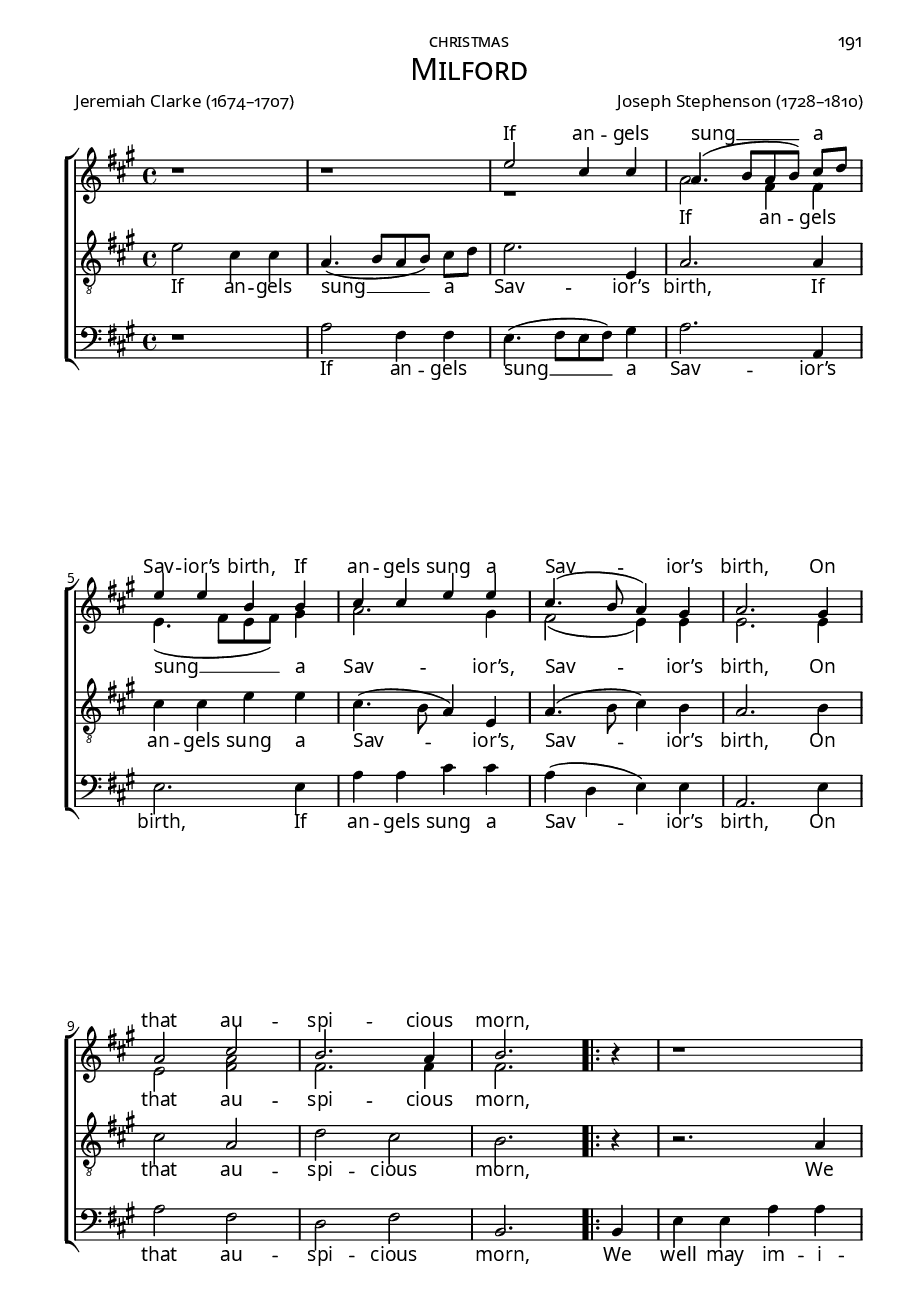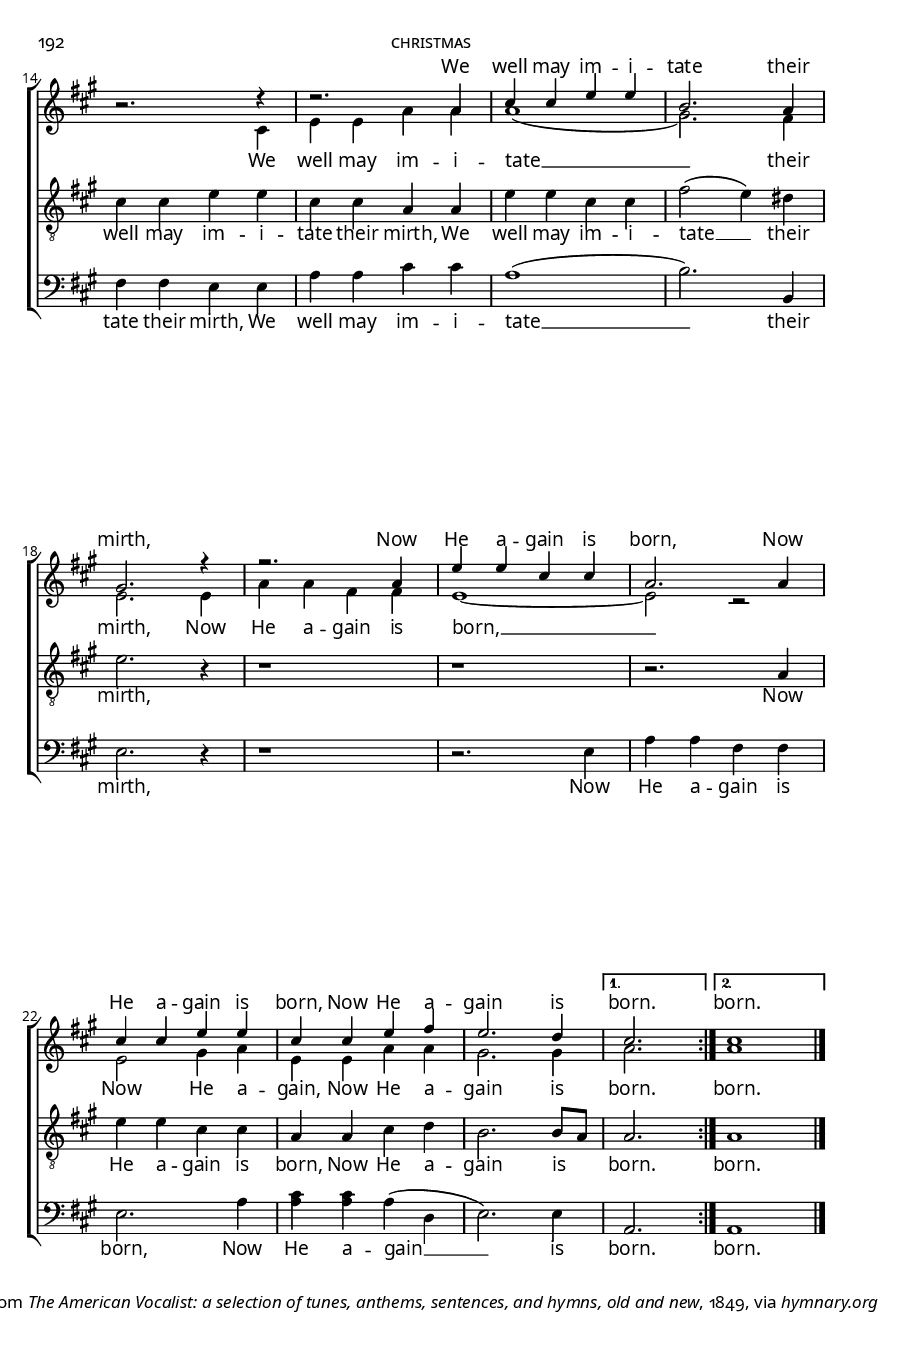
\version "2.14.2"
\include "util.ly"
\header {
  title = \markup{\override #'(font-name . "Garamond Premr Pro Smbd Subh"){ \abs-fontsize #15 \smallCapsOldStyle"Milford"}}
  poet = \markup\oldStyleNum"Jeremiah Clarke (1674–1707)"
  composer = \markup\oldStyleNum"Joseph Stephenson (1728–1810)"
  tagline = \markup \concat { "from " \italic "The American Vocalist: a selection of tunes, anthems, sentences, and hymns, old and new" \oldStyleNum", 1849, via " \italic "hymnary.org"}
}
\paper {
  %print-all-headers = ##f
  paper-height = 9\in
  paper-width = 6\in
  indent = 0\in
  %system-system-spacing = #'((basic-distance . 10) (padding . 0))
  system-system-spacing =
    #'((basic-distance . 0)
       (minimum-distance . 0)
       (padding . -5)
       (stretchability . 100))
  ragged-last-bottom = ##f
  ragged-bottom = ##f
  two-sided = ##t
  inner-margin = 0.5\in
  outer-margin = 0.25\in
  top-margin = 0.25\in
  bottom-margin = 0.25\in
  first-page-number = #191
  print-first-page-number = ##t
  headerLine = \markup{ \smallCapsOldStyle"christmas"}
  oddHeaderMarkup = \markup\fill-line{
     \abs-fontsize #8.5
     \combine 
        \fill-line{"" \on-the-fly #print-page-number-check-first
        \oldStylePageNum""
        }
        \fill-line{\headerLine}
  }
  evenHeaderMarkup = \markup {
     \abs-fontsize #8.5
     \combine
        \on-the-fly #print-page-number-check-first
        \oldStylePageNum""
        \fill-line{\headerLine}
  }
}
#(set-global-staff-size 15) \paper{ #(define fonts (make-pango-font-tree "GoudyOlSt BT" "Garamond Premier Pro" "Garamond Premier Pro" (/ 15 20))) }
global = {
  \key a \major
  \time 4/4
  \autoBeamOff
  \override DynamicLineSpanner #'staff-padding = #0.0
  \override DynamicLineSpanner #'Y-extent = #'(-1 . 1)
}

sopMusic = \relative c'' {
  b1\rest |
  b1\rest |
  e2 cis4 cis |
  a4.( b8[ a b]) cis[ d] |
  e4 e b b |
  cis cis e e |
  cis4.( b8 a4) gis |
  a2. gis4 |
  a2 cis |
  b2. a4 |
  \partial 2. b2.
  \repeat volta 2 {
    \partial 4 b4\rest |
    b1\rest |
    
    b2.\rest d4\rest |
    d2.\rest a4 |
    cis4 cis e e |
    b2. a4 |
    gis2. r4 |
    r2. a4 |
    e'4 e cis cis |
    a2. a4 |
    cis cis e e |
    cis cis e fis |
    e2. d4 |
  }
  \alternative {
    {
      \partial 2. cis2.
    }
    {
      cis1 \bar "|."
    }
  }
}
sopWords = \lyricmode {
  If an -- gels sung __ a Sav -- ior’s birth,
  If an -- gels sung a Sav -- ior’s birth,
  On that au -- spi -- cious morn,
  
  We well may im -- i -- tate their mirth,
  Now He a -- gain is born,
  Now He a -- gain is born,
  Now He a -- gain is born.
  
  born.
}

altoMusic = \relative c' {
  s1 |
  s1 |
  r1 |
  a'2 fis4 fis |
  e4.( fis8[ e fis]) gis4 |
  a2. gis4 |
  fis2( e4) e |
  e2. e4 |
  e2 <fis a> |
  fis2. fis4 |
  fis2. |
  \repeat volta 2 {
    s4 |
    s1 |
    
    s2. cis4 |
    e e a a |
    a1( |
    gis2.) fis4 |
    e2. e4 |
    a a fis fis |
    e1~|
    e2 r2 |
    e2 gis4 a |
    e e a a |
    gis2. gis4 |
  }
  \alternative {
    {
      a2.
    }
    {
      a1
    }
  }
}
altoWords = \lyricmode {
  If an -- gels sung __ a Sav -- ior’s, Sav -- ior’s birth,
  On that au -- spi -- cious morn,
  
  We well may im -- i -- tate __ their mirth,
  Now He a -- gain is born, __
  Now He a -- gain,
  Now He a -- gain is born.
  
  born.
}
altoWordsII = \lyricmode {
%\markup\italic
  \set stanza = #"2. "
  \set ignoreMelismata = ##t
}
altoWordsIII = \lyricmode {
  \set stanza = #"3. "
  \set ignoreMelismata = ##t
}
altoWordsIV = \lyricmode {
  \set stanza = #"4. "
  \set ignoreMelismata = ##t
}
altoWordsV = \lyricmode {
  \set stanza = #"5. "
  \set ignoreMelismata = ##t
}
altoWordsVI = \lyricmode {
  \set stanza = #"6. "
  \set ignoreMelismata = ##t
}
tenorMusic = \relative c' {
  e2 cis4 cis |
  a4.( b8[ a b]) cis[ d] |
  e2. e,4 |
  a2. a4 |
  cis cis e e |
  cis4.( b8 a4) e |
  a4.( b8 cis4) b |
  a2. b4 |
  cis2 a |
  d cis |
  b2.
  \repeat volta 2 {
    r4 |
    r2. a4 |
    cis cis e e |
    cis cis a a |
    e' e cis cis |
    fis2( e4) dis |
    e2. r4 |
    r1 |
    r1 |
    r2. a,4 |
    e' e cis cis |
    a a cis d |
    b2. b8[ a] |
  }
  \alternative {
    {
      a2.
    }
    {
      a1
    }
  }
}
tenorWords = \lyricmode {
  If an -- gels sung __ a Sav -- ior’s birth,
  If an -- gels sung a Sav -- ior’s, Sav -- ior’s birth,
  On that au -- spi -- cious morn,
  
  We well may im -- i -- tate their mirth,
  We well may im -- i -- tate __ their mirth,
  Now He a -- gain is born,
  Now He a -- gain is born.
  
  born.
}

bassMusic = \relative c' {
  r1 |
  a2 fis4 fis |
  e4.( fis8[ e fis]) gis4 |
  a2. a,4 |
  e'2. e4 |
  a a cis cis |
  a( d, e) e |
  a,2. e'4 |
  a2 fis |
  d fis |
  b,2. |
  \repeat volta 2 {
    b4 |
    e e a a |
    
    fis fis e e |
    a a cis cis |
    a1( |
    b2.) b,4 |
    e2. r4 |
    r1 |
    r2. e4 |
    a a fis fis |
    e2. a4 |
    <a cis> <a cis> a( d, |
    e2.) e4 |
  }
  \alternative {
    {
      a,2.
    }
    {
      a1
    }
  }
}
bassWords = \lyricmode {
  If an -- gels sung __ a Sav -- ior’s birth,
  If an -- gels sung a Sav -- ior’s birth,
  On that au -- spi -- cious morn,
  
  We well may im -- i -- tate their mirth,
  We well may im -- i -- tate __ their mirth,
  Now He a -- gain is born,
  Now He a -- gain __ is born.
  
  born.
}

pianoRH = \relative c' {
  
}
pianoLH = \relative c' {
  
}

\score {
  <<
   \new ChoirStaff <<
    \new Staff = women <<
      \new Voice = "sopranos" { << \global \voiceOne \sopMusic >> }
      \new Voice = "altos" { << \global \voiceTwo \altoMusic >> }
    >>
    \new Staff = tenors <<
      \clef "G_8"
      \new Voice = "tenors" { << \global \tenorMusic >> }
    >>
    \new Staff = basses <<
      \clef bass
      \new Voice = "basses" { << \global \bassMusic >> }
    >>
    \new Lyrics \with { alignAboveContext = #"women" \override VerticalAxisGroup #'nonstaff-relatedstaff-spacing = #'((basic-distance . 1))} \lyricsto "sopranos" \sopWords
    \new Lyrics \with { alignBelowContext = #"women" } \lyricsto "altos" \altoWords
   
    \new Lyrics \with { alignBelowContext = #"tenors" \override VerticalAxisGroup #'nonstaff-relatedstaff-spacing = #'((basic-distance . 1)) } \lyricsto "tenors" \tenorWords
    \new Lyrics \with { alignBelowContext = #"basses" \override VerticalAxisGroup #'nonstaff-relatedstaff-spacing = #'((basic-distance . 1)) } \lyricsto "basses" \bassWords
  >>
%    \new PianoStaff << \new Staff { \new Voice { \pianoRH } } \new Staff { \clef "bass" \pianoLH } >>
  >>
  \layout {
    \context {
      \Score
      %\override SpacingSpanner #'base-shortest-duration = #(ly:make-moment 1 8)
      %\override SpacingSpanner #'common-shortest-duration = #(ly:make-moment 1 4)
    }
    \context {
      % Remove all empty staves
      % \Staff \RemoveEmptyStaves \override VerticalAxisGroup #'remove-first = ##t
    }
    \context {
      \Lyrics
      \override LyricText #'X-offset = #center-on-word
    }
  }
  
}

\score {
  \unfoldRepeats

  <<
   \new ChoirStaff <<
    \new Staff = women <<
      \new Voice = "sopranos" { << \global \voiceOne \sopMusic >> }
      \new Voice = "altos" { << \global \voiceTwo \altoMusic >> }
    >>
    \new Staff = tenors <<
      \clef "G_8"
      \new Voice = "tenors" { << \global \tenorMusic >> }
    >>
    \new Staff = basses <<
      \clef bass
      \new Voice = "basses" { << \global \bassMusic >> }
    >>
    \new Lyrics \with { alignAboveContext = #"women" \override VerticalAxisGroup #'nonstaff-relatedstaff-spacing = #'((basic-distance . 1))} \lyricsto "sopranos" \sopWords
    \new Lyrics \with { alignBelowContext = #"women" } \lyricsto "altos" \altoWords
   
    \new Lyrics \with { alignBelowContext = #"tenors" \override VerticalAxisGroup #'nonstaff-relatedstaff-spacing = #'((basic-distance . 1)) } \lyricsto "tenors" \tenorWords
    \new Lyrics \with { alignBelowContext = #"basses" \override VerticalAxisGroup #'nonstaff-relatedstaff-spacing = #'((basic-distance . 1)) } \lyricsto "basses" \bassWords
  >>
%    \new PianoStaff << \new Staff { \new Voice { \pianoRH } } \new Staff { \clef "bass" \pianoLH } >>
  >>
  
  \midi {
    \tempo 4 = 180
    \set Staff.midiInstrument = "flute"
  
    \context {
      \Voice
      \remove "Dynamic_performer"
    }
  }
}

